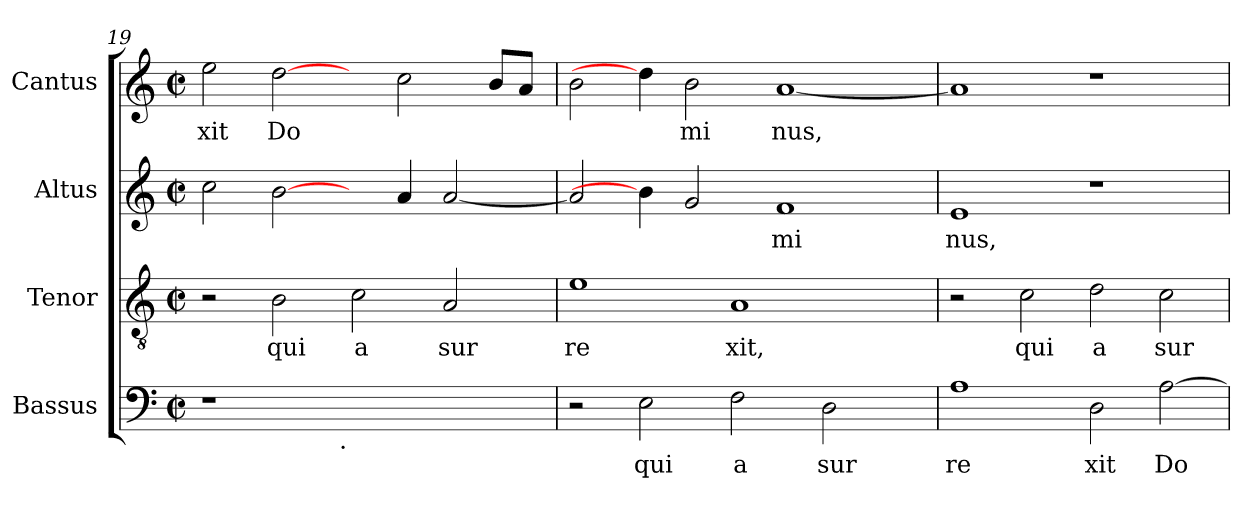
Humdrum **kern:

**kern	**text	**kern	**text	**kern	**text	**kern	**text
*part4	*part4	*part3	*part3	*part2	*part2	*part1	*part1
*staff4	*staff4	*staff3	*staff3	*staff2	*staff2	*staff1	*staff1
*I"Bassus	*	*I"Tenor	*	*I"Altus	*	*I"Cantus	*
!!LO:PB:g=z
*clefF4	*	*clefGv2	*	*clefG2	*	*clefG2	*
*k[]	*	*k[]	*	*k[]	*	*k[]	*
*C:	*	*C:	*	*C:	*	*C:	*
*M2/2	*	*M2/2	*	*M2/2	*	*M2/2	*
*met(c|)	*	*met(c|)	*	*met(c|)	*	*met(c|)	*
=19	=19	=19	=19	=19	=19	=19	=19
!	!	!	!	!	!LO:LY:b:cj	!	!LO:LY:b:cj
*^	*	*	*	*	*	*	*
1r	2ryy	.	2r	.	2cc\	.	2ee\	-xit
!	!	!	!	!LO:LY:b:cj	!	!LO:LY:b:cj	!	!LO:LY:b:cj
.	4...ryy	.	2B\	qui	[2b\	.	[2dd\	Do
!	!LO:TX:b:t=.	!	!	!	!	!	!	!
.	1ryy	.	.	.	.	.	.	.
!	!	!	!	!LO:LY:b:cj	!	!	!	!
1ryy	.	.	2c\	a	4ryy	.	4ryy	.
!	!	!	!	!	!	!LO:LY:b:cj	!	!LO:LY:b:cj
.	.	.	.	.	4a/	.	2cc\	.
!	!	!	!	!LO:LY:b:cj	!	!LO:LY:b:cj	!	!
.	.	.	2A/	sur	[<2a/	.	.	.
!	!	!	!	!	!	!	!	!LO:LY:b:cj
.	.	.	.	.	.	.	8b/L	.
!	!	!	!	!	!	!	!	!LO:LY:b:cj
.	.	.	.	.	.	.	8a/J	.
.	32ryy	.	.	.	.	.	.	.
=20	=20	=20	=20	=20	=20	=20	=20	=20
!	!	!	!	!LO:LY:b:cj	!	!LO:LY:b:cj	!	!LO:LY:b:cj
*v	*v	*	*	*	*	*	*	*
2r	.	1e	re	2a/]	.	2b\	.
!	!LO:LY:b:cj	!	!	!	!	!	!
2E\	qui	.	.	4b\]	.	4dd\]	.
!	!	!	!	!	!LO:LY:b:cj	!	!LO:LY:b:cj
.	.	.	.	2g/	.	2b\	mi
!	!LO:LY:b:cj	!	!LO:LY:b:cj	!	!	!	!
2F\	a	1A	xit,	.	.	.	.
!	!	!	!	!	!LO:LY:b:cj	!	!LO:LY:b:cj
.	.	.	.	1f	mi	[<1a	nus,
!	!LO:LY:b:cj	!	!	!	!	!	!
2D\	sur	.	.	.	.	.	.
4ryy	.	4ryy	.	.	.	.	.
=21	=21	=21	=21	=21	=21	=21	=21
!	!LO:LY:b:cj	!	!	!	!LO:LY:b:cj	!	!LO:LY:b:cj
1A	re	2r	.	1e	nus,	1a]	.
!	!	!	!LO:LY:b:cj	!	!	!	!
.	.	2c\	qui	.	.	.	.
!	!LO:LY:b:cj	!	!LO:LY:b:cj	!	!	!	!
2D\	xit	2d\	a	1r	.	1r	.
!	!LO:LY:b:cj	!	!LO:LY:b:cj	!	!	!	!
[>2A\	Do	2c\	sur	.	.	.	.
=	=	=	=	=	=	=	=
*-	*-	*-	*-	*-	*-	*-	*-
